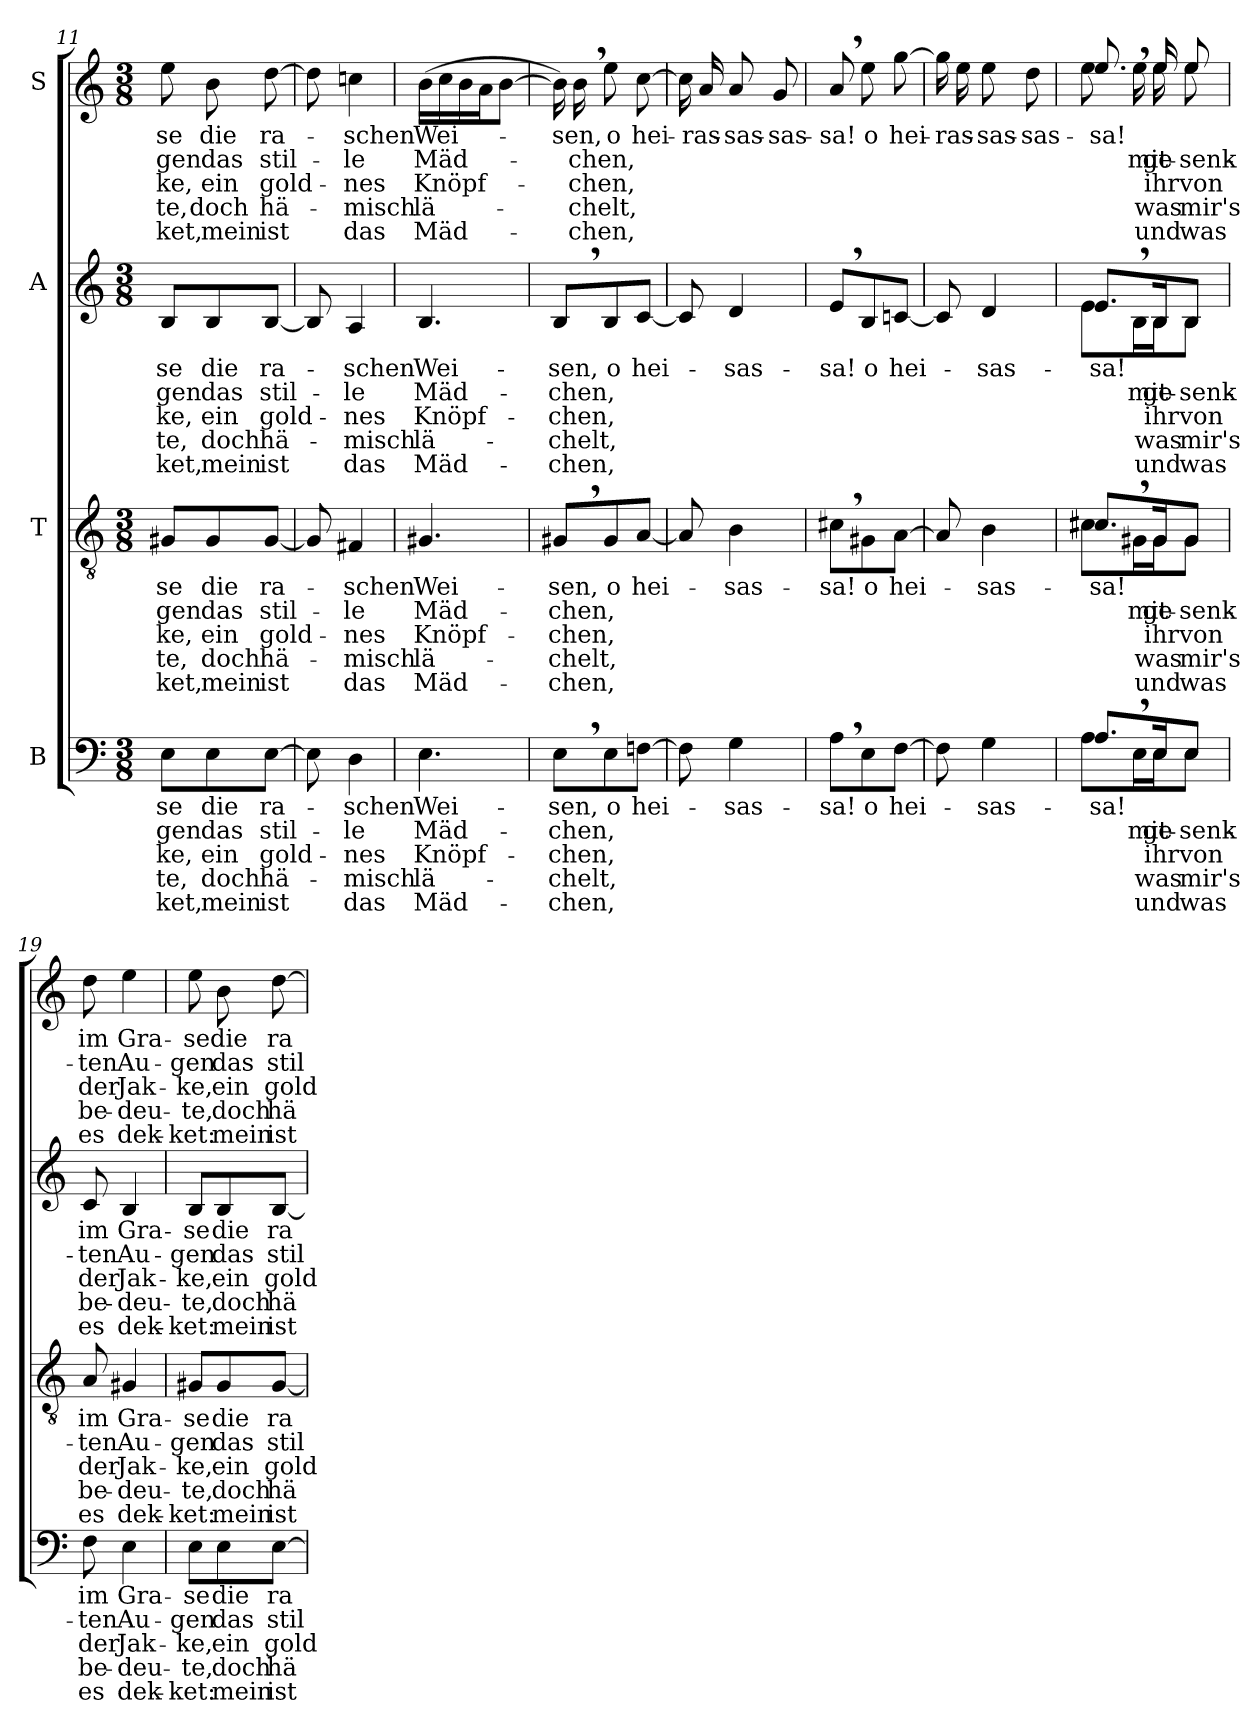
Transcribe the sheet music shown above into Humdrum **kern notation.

**kern	**text	**text	**text	**text	**text	**kern	**text	**text	**text	**text	**text	**kern	**text	**text	**text	**text	**text	**kern	**text	**text	**text	**text	**text
*part4	*part4	*part4	*part4	*part4	*part4	*part3	*part3	*part3	*part3	*part3	*part3	*part2	*part2	*part2	*part2	*part2	*part2	*part1	*part1	*part1	*part1	*part1	*part1
*staff4	*staff4	*staff4	*staff4	*staff4	*staff4	*staff3	*staff3	*staff3	*staff3	*staff3	*staff3	*staff2	*staff2	*staff2	*staff2	*staff2	*staff2	*staff1	*staff1	*staff1	*staff1	*staff1	*staff1
*I"B	*	*	*	*	*	*I"T	*	*	*	*	*	*I"A	*	*	*	*	*	*I"S	*	*	*	*	*
*clefF4	*	*	*	*	*	*clefGv2	*	*	*	*	*	*clefG2	*	*	*	*	*	*clefG2	*	*	*	*	*
*k[]	*	*	*	*	*	*k[]	*	*	*	*	*	*k[]	*	*	*	*	*	*k[]	*	*	*	*	*
*C:	*	*	*	*	*	*C:	*	*	*	*	*	*C:	*	*	*	*	*	*C:	*	*	*	*	*
*M3/8	*	*	*	*	*	*M3/8	*	*	*	*	*	*M3/8	*	*	*	*	*	*M3/8	*	*	*	*	*
=11	=11	=11	=11	=11	=11	=11	=11	=11	=11	=11	=11	=11	=11	=11	=11	=11	=11	=11	=11	=11	=11	=11	=11
!	!LO:LY:b	!LO:LY:b	!LO:LY:b	!LO:LY:b	!LO:LY:b	!	!LO:LY:b	!LO:LY:b	!LO:LY:b	!LO:LY:b	!LO:LY:b	!	!LO:LY:b	!LO:LY:b	!LO:LY:b	!LO:LY:b	!LO:LY:b	!	!LO:LY:b	!LO:LY:b	!LO:LY:b	!LO:LY:b	!LO:LY:b
8E\L	-se	gen	-ke,	-te,	-ket,	8G#X/L	-se	gen	-ke,	-te,	-ket,	8B/L	-se	gen	-ke,	-te,	-ket,	8ee\	-se	gen	-ke,	-te,	-ket,
!	!LO:LY:b	!LO:LY:b	!LO:LY:b	!LO:LY:b	!LO:LY:b	!	!LO:LY:b	!LO:LY:b	!LO:LY:b	!LO:LY:b	!LO:LY:b	!	!LO:LY:b	!LO:LY:b	!LO:LY:b	!LO:LY:b	!LO:LY:b	!	!LO:LY:b	!LO:LY:b	!LO:LY:b	!LO:LY:b	!LO:LY:b
8E\	die	das	ein	doch	mein	8G#/	die	das	ein	doch	mein	8B/	die	das	ein	doch	mein	8b\	die	das	ein	doch	mein
!	!LO:LY:b	!LO:LY:b	!LO:LY:b	!LO:LY:b	!LO:LY:b	!	!LO:LY:b	!LO:LY:b	!LO:LY:b	!LO:LY:b	!LO:LY:b	!	!LO:LY:b	!LO:LY:b	!LO:LY:b	!LO:LY:b	!LO:LY:b	!	!LO:LY:b	!LO:LY:b	!LO:LY:b	!LO:LY:b	!LO:LY:b
[8E\J	ra-	stil-	gold-	hä-	ist	[8G#/J	ra-	stil-	gold-	hä-	ist	[8B/J	ra-	stil-	gold-	hä-	ist	[8dd\	ra-	stil-	gold-	hä-	ist
=12	=12	=12	=12	=12	=12	=12	=12	=12	=12	=12	=12	=12	=12	=12	=12	=12	=12	=12	=12	=12	=12	=12	=12
8E\]	.	.	.	.	.	8G#/]	.	.	.	.	.	8B/]	.	.	.	.	.	8dd\]	.	.	.	.	.
!	!LO:LY:b	!LO:LY:b	!LO:LY:b	!LO:LY:b	!LO:LY:b	!	!LO:LY:b	!LO:LY:b	!LO:LY:b	!LO:LY:b	!LO:LY:b	!	!LO:LY:b	!LO:LY:b	!LO:LY:b	!LO:LY:b	!LO:LY:b	!	!LO:LY:b	!LO:LY:b	!LO:LY:b	!LO:LY:b	!LO:LY:b
4D\	-schen	-le	-nes	-misch	das	4F#X/	-schen	-le	-nes	-misch	das	4A/	-schen	-le	-nes	-misch	das	4ccn\	-schen	-le	-nes	-misch	das
=13	=13	=13	=13	=13	=13	=13	=13	=13	=13	=13	=13	=13	=13	=13	=13	=13	=13	=13	=13	=13	=13	=13	=13
!	!LO:LY:b	!LO:LY:b	!LO:LY:b	!LO:LY:b	!LO:LY:b	!	!LO:LY:b	!LO:LY:b	!LO:LY:b	!LO:LY:b	!LO:LY:b	!	!LO:LY:b	!LO:LY:b	!LO:LY:b	!LO:LY:b	!LO:LY:b	!	!LO:LY:b	!LO:LY:b	!LO:LY:b	!LO:LY:b	!LO:LY:b
4.E\	Wei-	Mäd-	Knöpf-	lä-	Mäd-	4.G#X/	Wei-	Mäd-	Knöpf-	lä-	Mäd-	4.B/	Wei-	Mäd-	Knöpf-	lä-	Mäd-	(>16b\LL	Wei-	Mäd-	Knöpf-	lä-	Mäd-
.	.	.	.	.	.	.	.	.	.	.	.	.	.	.	.	.	.	16cc\	.	.	.	.	.
.	.	.	.	.	.	.	.	.	.	.	.	.	.	.	.	.	.	16b\	.	.	.	.	.
.	.	.	.	.	.	.	.	.	.	.	.	.	.	.	.	.	.	16a\J	.	.	.	.	.
.	.	.	.	.	.	.	.	.	.	.	.	.	.	.	.	.	.	[8b\J	.	.	.	.	.
=14	=14	=14	=14	=14	=14	=14	=14	=14	=14	=14	=14	=14	=14	=14	=14	=14	=14	=14	=14	=14	=14	=14	=14
!	!LO:LY:b	!LO:LY:b	!LO:LY:b	!LO:LY:b	!LO:LY:b	!	!LO:LY:b	!LO:LY:b	!LO:LY:b	!LO:LY:b	!LO:LY:b	!	!LO:LY:b	!LO:LY:b	!LO:LY:b	!LO:LY:b	!LO:LY:b	!	!	!	!	!	!
8E,>\L	-sen,	-chen,	-chen,	-chelt,	-chen,	8G#X,>/L	-sen,	-chen,	-chen,	-chelt,	-chen,	8B,>/L	-sen,	-chen,	-chen,	-chelt,	-chen,	16b\])	.	.	.	.	.
!	!	!	!	!	!	!	!	!	!	!	!	!	!	!	!	!	!	!	!LO:LY:b	!LO:LY:b	!LO:LY:b	!LO:LY:b	!LO:LY:b
.	.	.	.	.	.	.	.	.	.	.	.	.	.	.	.	.	.	16b,>\	-sen,	-chen,	-chen,	-chelt,	-chen,
!	!LO:LY:b	!LO:LY:b	!	!	!	!	!LO:LY:b	!LO:LY:b	!	!	!	!	!LO:LY:b	!LO:LY:b	!	!	!	!	!LO:LY:b	!LO:LY:b	!	!	!
8E\	o	.	.	.	.	8G#/	o	.	.	.	.	8B/	o	.	.	.	.	8ee\	o	.	.	.	.
!	!LO:LY:b	!	!	!	!	!	!LO:LY:b	!	!	!	!	!	!LO:LY:b	!	!	!	!	!	!LO:LY:b	!	!	!	!
[8Fn\J	hei-	.	.	.	.	[8A/J	hei-	.	.	.	.	[8c/J	hei-	.	.	.	.	[8cc\	hei-	.	.	.	.
!!LO:LB:g=z
=15	=15	=15	=15	=15	=15	=15	=15	=15	=15	=15	=15	=15	=15	=15	=15	=15	=15	=15	=15	=15	=15	=15	=15
8F\]	.	.	.	.	.	8A/]	.	.	.	.	.	8c/]	.	.	.	.	.	16cc\]	.	.	.	.	.
!	!	!	!	!	!	!	!	!	!	!	!	!	!	!	!	!	!	!	!LO:LY:b	!	!	!	!
.	.	.	.	.	.	.	.	.	.	.	.	.	.	.	.	.	.	16a/	-ras-	.	.	.	.
!	!LO:LY:b	!	!	!	!	!	!LO:LY:b	!	!	!	!	!	!LO:LY:b	!	!	!	!	!	!LO:LY:b	!	!	!	!
4G\	-sas-	.	.	.	.	4B\	-sas-	.	.	.	.	4d/	-sas-	.	.	.	.	8a/	-sas-	.	.	.	.
!	!	!	!	!	!	!	!	!	!	!	!	!	!	!	!	!	!	!	!LO:LY:b	!	!	!	!
.	.	.	.	.	.	.	.	.	.	.	.	.	.	.	.	.	.	8g/	-sas-	.	.	.	.
=16	=16	=16	=16	=16	=16	=16	=16	=16	=16	=16	=16	=16	=16	=16	=16	=16	=16	=16	=16	=16	=16	=16	=16
!	!LO:LY:b	!	!	!	!	!	!LO:LY:b	!	!	!	!	!	!LO:LY:b	!	!	!	!	!	!LO:LY:b	!	!	!	!
8A,>\L	-sa!	.	.	.	.	8c#X,>\L	-sa!	.	.	.	.	8e,>/L	-sa!	.	.	.	.	8a,>/	-sa!	.	.	.	.
!	!LO:LY:b	!	!	!	!	!	!LO:LY:b	!	!	!	!	!	!LO:LY:b	!	!	!	!	!	!LO:LY:b	!	!	!	!
8E\	o	.	.	.	.	8G#X\	o	.	.	.	.	8B/	o	.	.	.	.	8ee\	o	.	.	.	.
!	!LO:LY:b	!	!	!	!	!	!LO:LY:b	!	!	!	!	!	!LO:LY:b	!	!	!	!	!	!LO:LY:b	!	!	!	!
[8F\J	hei-	.	.	.	.	[8A\J	hei-	.	.	.	.	[8cn/J	hei-	.	.	.	.	[8gg\	hei-	.	.	.	.
=17	=17	=17	=17	=17	=17	=17	=17	=17	=17	=17	=17	=17	=17	=17	=17	=17	=17	=17	=17	=17	=17	=17	=17
8F\]	.	.	.	.	.	8A/]	.	.	.	.	.	8c/]	.	.	.	.	.	16gg\]	.	.	.	.	.
!	!	!	!	!	!	!	!	!	!	!	!	!	!	!	!	!	!	!	!LO:LY:b	!	!	!	!
.	.	.	.	.	.	.	.	.	.	.	.	.	.	.	.	.	.	16ee\	-ras-	.	.	.	.
!	!LO:LY:b	!	!	!	!	!	!LO:LY:b	!	!	!	!	!	!LO:LY:b	!	!	!	!	!	!LO:LY:b	!	!	!	!
4G\	-sas-	.	.	.	.	4B\	-sas-	.	.	.	.	4d/	-sas-	.	.	.	.	8ee\	-sas-	.	.	.	.
!	!	!	!	!	!	!	!	!	!	!	!	!	!	!	!	!	!	!	!LO:LY:b	!	!	!	!
.	.	.	.	.	.	.	.	.	.	.	.	.	.	.	.	.	.	8dd\	-sas-	.	.	.	.
=18	=18	=18	=18	=18	=18	=18	=18	=18	=18	=18	=18	=18	=18	=18	=18	=18	=18	=18	=18	=18	=18	=18	=18
!	!LO:LY:b	!	!	!	!	!	!LO:LY:b	!	!	!	!	!	!LO:LY:b	!	!	!	!	!	!LO:LY:b	!	!	!	!
*^	*	*	*	*	*	*^	*	*	*	*	*	*^	*	*	*	*	*	*^	*	*	*	*	*
8.A,>/L	8A\L	-sa!	.	.	.	.	8.c#X,>/L	8c#\L	-sa!	.	.	.	.	8.e,>/L	8e\L	-sa!	.	.	.	.	8.ee,>/	8ee\	-sa!	.	.	.	.
!	!	!	!LO:LY:b	!	!	!	!	!	!	!LO:LY:b	!	!	!	!	!	!	!LO:LY:b	!	!	!	!	!	!	!LO:LY:b	!	!	!
.	16E\L	.	mit	.	.	.	.	16G#X\L	.	mit	.	.	.	.	16B\L	.	mit	.	.	.	.	16ee\	.	mit	.	.	.
!	!	!LO:LY:b	!	!LO:LY:b	!LO:LY:b	!LO:LY:b	!	!	!	!	!	!	!	!	!	!	!	!	!	!	!	!	!	!	!	!	!
!	!	!	!LO:LY:b	!	!	!	!	!	!LO:LY:b	!	!LO:LY:b	!LO:LY:b	!LO:LY:b	!	!	!	!	!	!	!	!	!	!	!	!	!	!
!	!	!	!	!	!	!	!	!	!	!LO:LY:b	!	!	!	!	!	!LO:LY:b	!	!LO:LY:b	!LO:LY:b	!LO:LY:b	!	!	!	!	!	!	!
!	!	!	!	!	!	!	!	!	!	!	!	!	!	!	!	!	!LO:LY:b	!	!	!	!	!	!LO:LY:b	!	!LO:LY:b	!LO:LY:b	!LO:LY:b
!	!	!	!	!	!	!	!	!	!	!	!	!	!	!	!	!	!	!	!	!	!	!	!	!LO:LY:b	!	!	!
16E/K	16E\J	.	ge-	ihr	was	und	16G#/K	16G#\J	.	ge-	ihr	was	und	16B/K	16B\J	.	ge-	ihr	was	und	16ee/	16ee\	.	ge-	ihr	was	und
!	!	!LO:LY:b	!	!LO:LY:b	!LO:LY:b	!LO:LY:b	!	!	!	!	!	!	!	!	!	!	!	!	!	!	!	!	!	!	!	!	!
!	!	!	!LO:LY:b	!	!	!	!	!	!LO:LY:b	!	!LO:LY:b	!LO:LY:b	!LO:LY:b	!	!	!	!	!	!	!	!	!	!	!	!	!	!
!	!	!	!	!	!	!	!	!	!	!LO:LY:b	!	!	!	!	!	!LO:LY:b	!	!LO:LY:b	!LO:LY:b	!LO:LY:b	!	!	!	!	!	!	!
!	!	!	!	!	!	!	!	!	!	!	!	!	!	!	!	!	!LO:LY:b	!	!	!	!	!	!LO:LY:b	!	!LO:LY:b	!LO:LY:b	!LO:LY:b
!	!	!	!	!	!	!	!	!	!	!	!	!	!	!	!	!	!	!	!	!	!	!	!	!LO:LY:b	!	!	!
8E/J	8E\J	.	-senk-	von	mir's	was	8G#/J	8G#\J	.	-senk-	von	mir's	was	8B/J	8B\J	.	-senk-	von	mir's	was	8ee/	8ee\	.	-senk-	von	mir's	was
=19	=19	=19	=19	=19	=19	=19	=19	=19	=19	=19	=19	=19	=19	=19	=19	=19	=19	=19	=19	=19	=19	=19	=19	=19	=19	=19	=19
!	!	!LO:LY:b	!LO:LY:b	!LO:LY:b	!LO:LY:b	!LO:LY:b	!	!	!LO:LY:b	!LO:LY:b	!LO:LY:b	!LO:LY:b	!LO:LY:b	!	!	!LO:LY:b	!LO:LY:b	!LO:LY:b	!LO:LY:b	!LO:LY:b	!	!	!LO:LY:b	!LO:LY:b	!LO:LY:b	!LO:LY:b	!LO:LY:b
*v	*v	*	*	*	*	*	*	*	*	*	*	*	*	*v	*v	*	*	*	*	*	*v	*v	*	*	*	*	*
*	*	*	*	*	*	*v	*v	*	*	*	*	*	*	*	*	*	*	*	*	*	*	*	*	*
8F\	im	-ten	der	be-	es	8A/	im	-ten	der	be-	es	8c/	im	-ten	der	be-	es	8dd\	im	-ten	der	be-	es
!	!LO:LY:b	!LO:LY:b	!LO:LY:b	!LO:LY:b	!LO:LY:b	!	!LO:LY:b	!LO:LY:b	!LO:LY:b	!LO:LY:b	!LO:LY:b	!	!LO:LY:b	!LO:LY:b	!LO:LY:b	!LO:LY:b	!LO:LY:b	!	!LO:LY:b	!LO:LY:b	!LO:LY:b	!LO:LY:b	!LO:LY:b
4E\	Gra-	Au-	Jak-	-deu-	dek-	4G#X/	Gra-	Au-	Jak-	-deu-	dek-	4B/	Gra-	Au-	Jak-	-deu-	dek-	4ee\	Gra-	Au-	Jak-	-deu-	dek-
=20	=20	=20	=20	=20	=20	=20	=20	=20	=20	=20	=20	=20	=20	=20	=20	=20	=20	=20	=20	=20	=20	=20	=20
!	!LO:LY:b	!LO:LY:b	!LO:LY:b	!LO:LY:b	!LO:LY:b	!	!LO:LY:b	!LO:LY:b	!LO:LY:b	!LO:LY:b	!LO:LY:b	!	!LO:LY:b	!LO:LY:b	!LO:LY:b	!LO:LY:b	!LO:LY:b	!	!LO:LY:b	!LO:LY:b	!LO:LY:b	!LO:LY:b	!LO:LY:b
8E\L	-se	-gen	-ke,	-te,	-ket:	8G#X/L	-se	-gen	-ke,	-te,	-ket:	8B/L	-se	-gen	-ke,	-te,	-ket:	8ee\	-se	-gen	-ke,	-te,	-ket:
!	!LO:LY:b	!LO:LY:b	!LO:LY:b	!LO:LY:b	!LO:LY:b	!	!LO:LY:b	!LO:LY:b	!LO:LY:b	!LO:LY:b	!LO:LY:b	!	!LO:LY:b	!LO:LY:b	!LO:LY:b	!LO:LY:b	!LO:LY:b	!	!LO:LY:b	!LO:LY:b	!LO:LY:b	!LO:LY:b	!LO:LY:b
8E\	die	das	ein	doch	mein	8G#/	die	das	ein	doch	mein	8B/	die	das	ein	doch	mein	8b\	die	das	ein	doch	mein
!	!LO:LY:b	!LO:LY:b	!LO:LY:b	!LO:LY:b	!LO:LY:b	!	!LO:LY:b	!LO:LY:b	!LO:LY:b	!LO:LY:b	!LO:LY:b	!	!LO:LY:b	!LO:LY:b	!LO:LY:b	!LO:LY:b	!LO:LY:b	!	!LO:LY:b	!LO:LY:b	!LO:LY:b	!LO:LY:b	!LO:LY:b
[8E\J	ra-	stil-	gold-	hä-	ist	[8G#/J	ra-	stil-	gold-	hä-	ist	[8B/J	ra-	stil-	gold-	hä-	ist	[8dd\	ra-	stil-	gold-	hä-	ist
=	=	=	=	=	=	=	=	=	=	=	=	=	=	=	=	=	=	=	=	=	=	=	=
*-	*-	*-	*-	*-	*-	*-	*-	*-	*-	*-	*-	*-	*-	*-	*-	*-	*-	*-	*-	*-	*-	*-	*-
